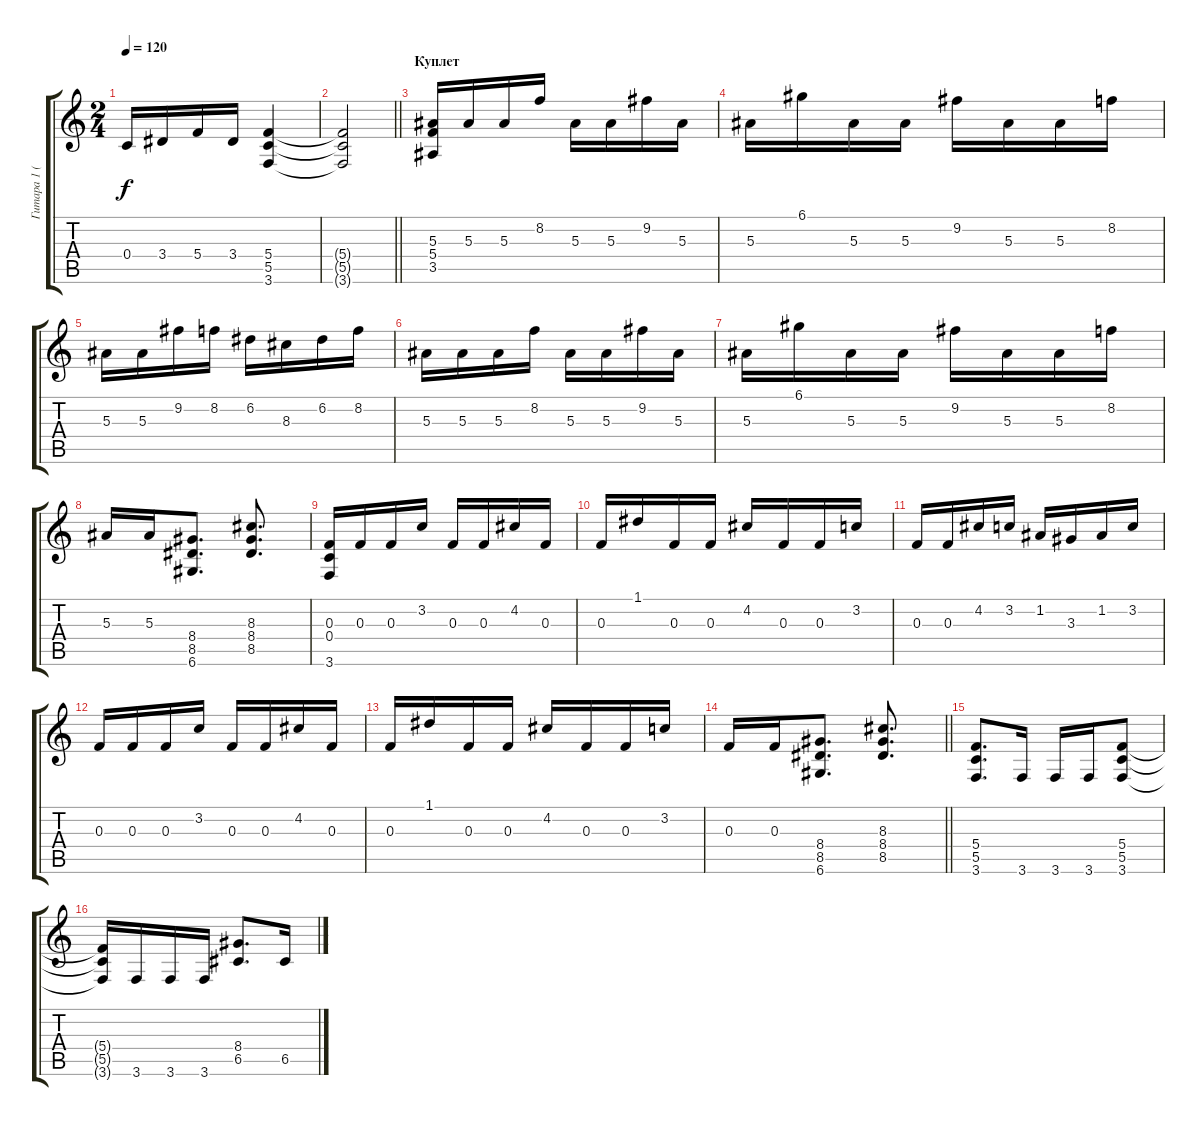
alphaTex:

\track ("Гитара 1 (2)" "Гитара 1 (") {instrument distortionguitar}
\staff {score tabs}
\tuning (D4 A3 F3 C3 G2 D2) {hide}
\ts (2 4)
\tempo 120
\clef g2
\ks c
0.4.16{dy f} 3.4.16 5.4.16 3.4.16 (5.4 5.5 3.6).4 |
\barLineRight lightlight
(5.4{t} 5.5{t} 3.6{t}).2 |
\section ("" "Куплет")
(5.3 5.4 3.5).16{volume 16} 5.3.16 5.3.16 8.2.16 5.3.16 5.3.16 9.2.16 5.3.16 |
5.3.16 6.1.16 5.3.16 5.3.16 9.2.16 5.3.16 5.3.16 8.2.16 |
5.3.16 5.3.16 9.2.16 8.2.16 6.2.16 8.3.16 6.2.16 8.2.16 |
5.3.16 5.3.16 5.3.16 8.2.16 5.3.16 5.3.16 9.2.16 5.3.16 |
5.3.16 6.1.16 5.3.16 5.3.16 9.2.16 5.3.16 5.3.16 8.2.16 |
5.3.16 5.3.16 (8.4 8.5 6.6).8{d} (8.3 8.4 8.5).8{d} |
(0.3 0.4 3.6).16 0.3.16 0.3.16 3.2.16 0.3.16 0.3.16 4.2.16 0.3.16 |
0.3.16 1.1.16 0.3.16 0.3.16 4.2.16 0.3.16 0.3.16 3.2.16 |
0.3.16 0.3.16 4.2.16 3.2.16 1.2.16 3.3.16 1.2.16 3.2.16 |
0.3.16 0.3.16 0.3.16 3.2.16 0.3.16 0.3.16 4.2.16 0.3.16 |
0.3.16 1.1.16 0.3.16 0.3.16 4.2.16 0.3.16 0.3.16 3.2.16 |
\barLineRight lightlight
0.3.16 0.3.16 (8.4 8.5 6.6).8{d} (8.3 8.4 8.5).8{d} |
(5.4 5.5 3.6).8{d} 3.6.16 3.6.16 3.6.16 (5.4 5.5 3.6).8 |
(5.4{t} 5.5{t} 3.6{t}).16 3.6.16 3.6.16 3.6.16 (8.4 6.5).8{d} 6.5.16
